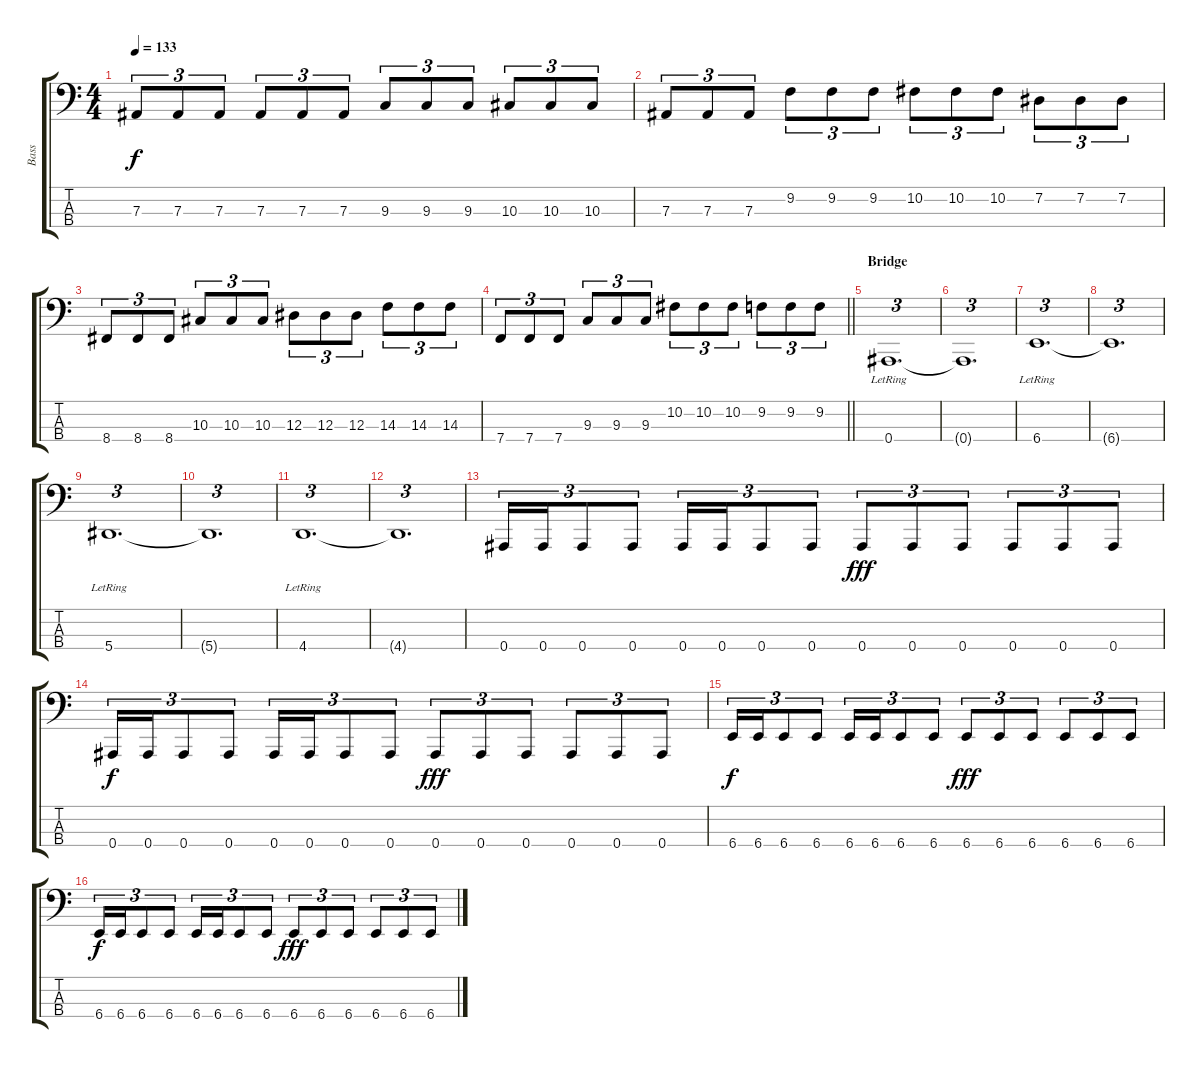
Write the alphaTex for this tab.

\track ("Bass" "Bass") {instrument electricbassfinger}
\staff {score tabs}
\tuning (Db2 Ab1 Eb1 Bb0) {hide}
\ts (4 4)
\tempo 133
\clef f4
\ks c
7.3.8{tu (3 2) dy f} 7.3.8{tu (3 2)} 7.3.8{tu (3 2)} 7.3.8{tu (3 2)} 7.3.8{tu (3 2)} 7.3.8{tu (3 2)} 9.3.8{tu (3 2)} 9.3.8{tu (3 2)} 9.3.8{tu (3 2)} 10.3.8{tu (3 2)} 10.3.8{tu (3 2)} 10.3.8{tu (3 2)} |
7.3.8{tu (3 2)} 7.3.8{tu (3 2)} 7.3.8{tu (3 2)} 9.2.8{tu (3 2)} 9.2.8{tu (3 2)} 9.2.8{tu (3 2)} 10.2.8{tu (3 2)} 10.2.8{tu (3 2)} 10.2.8{tu (3 2)} 7.2.8{tu (3 2)} 7.2.8{tu (3 2)} 7.2.8{tu (3 2)} |
8.4.8{tu (3 2)} 8.4.8{tu (3 2)} 8.4.8{tu (3 2)} 10.3.8{tu (3 2)} 10.3.8{tu (3 2)} 10.3.8{tu (3 2)} 12.3.8{tu (3 2)} 12.3.8{tu (3 2)} 12.3.8{tu (3 2)} 14.3.8{tu (3 2)} 14.3.8{tu (3 2)} 14.3.8{tu (3 2)} |
\barLineRight lightlight
7.4.8{tu (3 2)} 7.4.8{tu (3 2)} 7.4.8{tu (3 2)} 9.3.8{tu (3 2)} 9.3.8{tu (3 2)} 9.3.8{tu (3 2)} 10.2.8{tu (3 2)} 10.2.8{tu (3 2)} 10.2.8{tu (3 2)} 9.2.8{tu (3 2)} 9.2.8{tu (3 2)} 9.2.8{tu (3 2)} |
\section ("" "Bridge")
0.4{lr}.1{d tu (3 2)} |
0.4{t}.1{d tu (3 2)} |
6.4{lr}.1{d tu (3 2)} |
6.4{t}.1{d tu (3 2)} |
5.4{lr}.1{d tu (3 2)} |
5.4{t}.1{d tu (3 2)} |
4.4{lr}.1{d tu (3 2)} |
4.4{t}.1{d tu (3 2)} |
0.4.16{tu (3 2)} 0.4.16{tu (3 2)} 0.4.8{tu (3 2)} 0.4.8{tu (3 2)} 0.4.16{tu (3 2)} 0.4.16{tu (3 2)} 0.4.8{tu (3 2)} 0.4.8{tu (3 2)} 0.4.8{tu (3 2) dy fff} 0.4.8{tu (3 2)} 0.4.8{tu (3 2)} 0.4.8{tu (3 2)} 0.4.8{tu (3 2)} 0.4.8{tu (3 2)} |
0.4.16{tu (3 2) dy f} 0.4.16{tu (3 2)} 0.4.8{tu (3 2)} 0.4.8{tu (3 2)} 0.4.16{tu (3 2)} 0.4.16{tu (3 2)} 0.4.8{tu (3 2)} 0.4.8{tu (3 2)} 0.4.8{tu (3 2) dy fff} 0.4.8{tu (3 2)} 0.4.8{tu (3 2)} 0.4.8{tu (3 2)} 0.4.8{tu (3 2)} 0.4.8{tu (3 2)} |
6.4.16{tu (3 2) dy f} 6.4.16{tu (3 2)} 6.4.8{tu (3 2)} 6.4.8{tu (3 2)} 6.4.16{tu (3 2)} 6.4.16{tu (3 2)} 6.4.8{tu (3 2)} 6.4.8{tu (3 2)} 6.4.8{tu (3 2) dy fff} 6.4.8{tu (3 2)} 6.4.8{tu (3 2)} 6.4.8{tu (3 2)} 6.4.8{tu (3 2)} 6.4.8{tu (3 2)} |
6.4.16{tu (3 2) dy f} 6.4.16{tu (3 2)} 6.4.8{tu (3 2)} 6.4.8{tu (3 2)} 6.4.16{tu (3 2)} 6.4.16{tu (3 2)} 6.4.8{tu (3 2)} 6.4.8{tu (3 2)} 6.4.8{tu (3 2) dy fff} 6.4.8{tu (3 2)} 6.4.8{tu (3 2)} 6.4.8{tu (3 2)} 6.4.8{tu (3 2)} 6.4.8{tu (3 2)}
